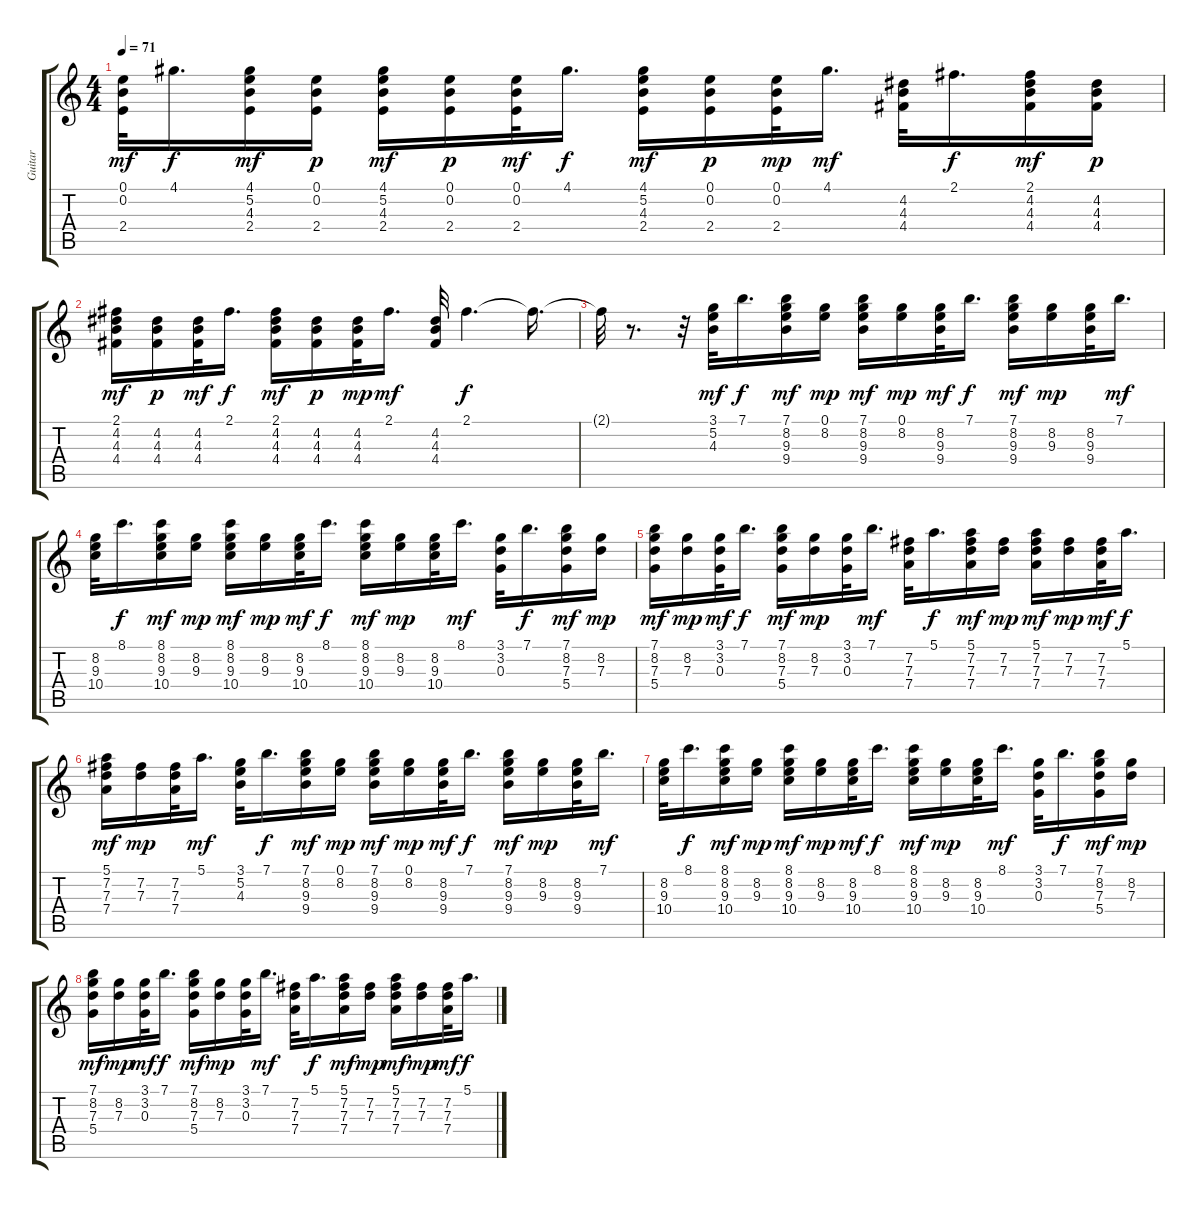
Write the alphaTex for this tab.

\track ("Guitar" "Guitar") {instrument acousticguitarsteel}
\staff {score tabs}
\tuning (E4 B3 G3 D3 A2 E2) {hide}
\ts (4 4)
\tempo 71
\clef g2
\ks c
(0.1 0.2 2.4).32{dy mf} 4.1.16{d dy f} (4.1 5.2 4.3 2.4).16{dy mf} (0.1 0.2 2.4).16{dy p} (4.1 5.2 4.3 2.4).16{dy mf} (0.1 0.2 2.4).16{dy p} (0.1 0.2 2.4).32{dy mf} 4.1.16{d dy f} (4.1 5.2 4.3 2.4).16{dy mf} (0.1 0.2 2.4).16{dy p} (0.1 0.2 2.4).32{dy mp} 4.1.16{d dy mf} (4.2 4.3 4.4).32 2.1.16{d dy f} (2.1 4.2 4.3 4.4).16{dy mf} (4.2 4.3 4.4).16{dy p} |
(2.1 4.2 4.3 4.4).16{dy mf} (4.2 4.3 4.4).16{dy p} (4.2 4.3 4.4).32{dy mf} 2.1.16{d dy f} (2.1 4.2 4.3 4.4).16{dy mf} (4.2 4.3 4.4).16{dy p} (4.2 4.3 4.4).32{dy mp} 2.1.16{d dy mf} (4.2 4.3 4.4).32 2.1.4{d dy f} 2.1{t}.16{d} |
2.1{t}.32 r.8{d} r.32 (3.1 5.2 4.3).32{dy mf} 7.1.16{d dy f} (7.1 8.2 9.3 9.4).16{dy mf} (0.1 8.2).16{dy mp} (7.1 8.2 9.3 9.4).16{dy mf} (0.1 8.2).16{dy mp} (8.2 9.3 9.4).32{dy mf} 7.1.16{d dy f} (7.1 8.2 9.3 9.4).16{dy mf} (8.2 9.3).16{dy mp} (8.2 9.3 9.4).32 7.1.16{d dy mf} |
(8.2 9.3 10.4).32 8.1.16{d dy f} (8.1 8.2 9.3 10.4).16{dy mf} (8.2 9.3).16{dy mp} (8.1 8.2 9.3 10.4).16{dy mf} (8.2 9.3).16{dy mp} (8.2 9.3 10.4).32{dy mf} 8.1.16{d dy f} (8.1 8.2 9.3 10.4).16{dy mf} (8.2 9.3).16{dy mp} (8.2 9.3 10.4).32 8.1.16{d dy mf} (3.1 3.2 0.3).32 7.1.16{d dy f} (7.1 8.2 7.3 5.4).16{dy mf} (8.2 7.3).16{dy mp} |
(7.1 8.2 7.3 5.4).16{dy mf} (8.2 7.3).16{dy mp} (3.1 3.2 0.3).32{dy mf} 7.1.16{d dy f} (7.1 8.2 7.3 5.4).16{dy mf} (8.2 7.3).16{dy mp} (3.1 3.2 0.3).32 7.1.16{d dy mf} (7.2 7.3 7.4).32 5.1.16{d dy f} (5.1 7.2 7.3 7.4).16{dy mf} (7.2 7.3).16{dy mp} (5.1 7.2 7.3 7.4).16{dy mf} (7.2 7.3).16{dy mp} (7.2 7.3 7.4).32{dy mf} 5.1.16{d dy f} |
(5.1 7.2 7.3 7.4).16{dy mf} (7.2 7.3).16{dy mp} (7.2 7.3 7.4).32 5.1.16{d dy mf} (3.1 5.2 4.3).32 7.1.16{d dy f} (7.1 8.2 9.3 9.4).16{dy mf} (0.1 8.2).16{dy mp} (7.1 8.2 9.3 9.4).16{dy mf} (0.1 8.2).16{dy mp} (8.2 9.3 9.4).32{dy mf} 7.1.16{d dy f} (7.1 8.2 9.3 9.4).16{dy mf} (8.2 9.3).16{dy mp} (8.2 9.3 9.4).32 7.1.16{d dy mf} |
(8.2 9.3 10.4).32 8.1.16{d dy f} (8.1 8.2 9.3 10.4).16{dy mf} (8.2 9.3).16{dy mp} (8.1 8.2 9.3 10.4).16{dy mf} (8.2 9.3).16{dy mp} (8.2 9.3 10.4).32{dy mf} 8.1.16{d dy f} (8.1 8.2 9.3 10.4).16{dy mf} (8.2 9.3).16{dy mp} (8.2 9.3 10.4).32 8.1.16{d dy mf} (3.1 3.2 0.3).32 7.1.16{d dy f} (7.1 8.2 7.3 5.4).16{dy mf} (8.2 7.3).16{dy mp} |
(7.1 8.2 7.3 5.4).16{dy mf} (8.2 7.3).16{dy mp} (3.1 3.2 0.3).32{dy mf} 7.1.16{d dy f} (7.1 8.2 7.3 5.4).16{dy mf} (8.2 7.3).16{dy mp} (3.1 3.2 0.3).32 7.1.16{d dy mf} (7.2 7.3 7.4).32 5.1.16{d dy f} (5.1 7.2 7.3 7.4).16{dy mf} (7.2 7.3).16{dy mp} (5.1 7.2 7.3 7.4).16{dy mf} (7.2 7.3).16{dy mp} (7.2 7.3 7.4).32{dy mf} 5.1.16{d dy f}
